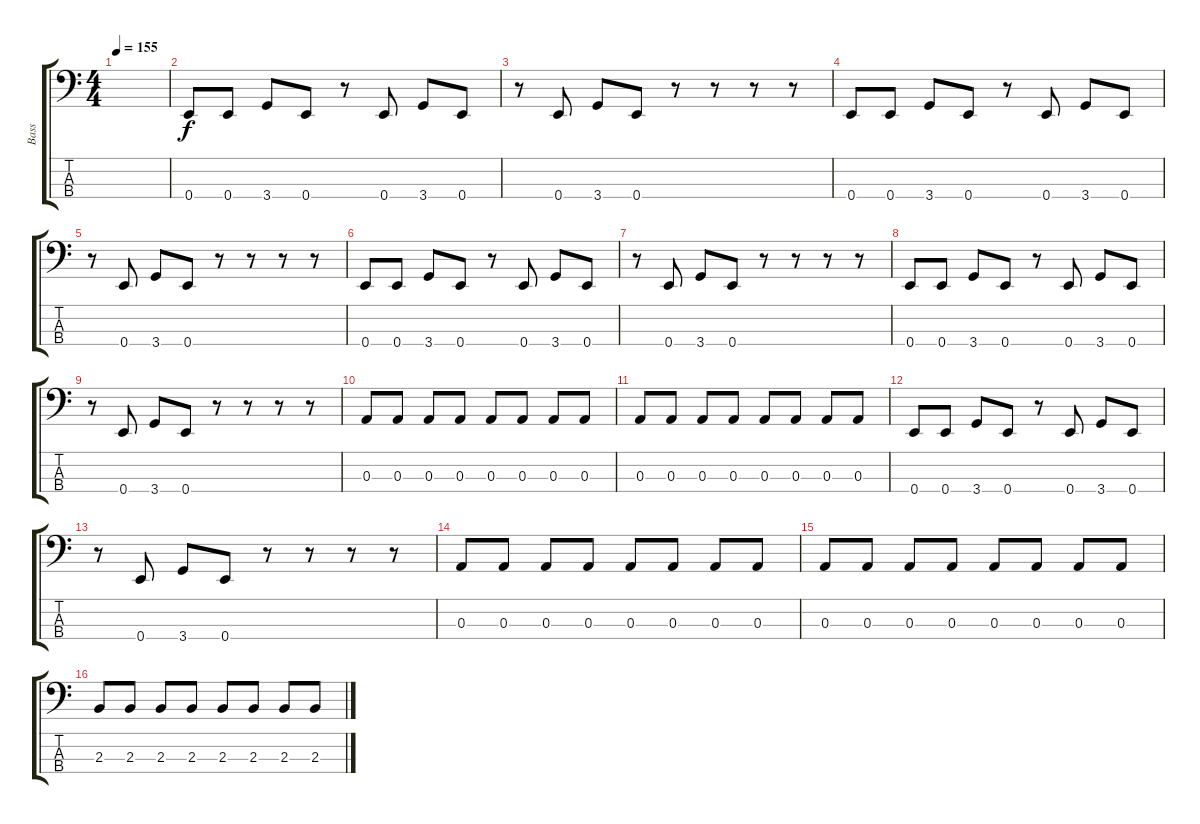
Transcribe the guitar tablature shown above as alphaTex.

\track ("Bass" "Bass") {instrument electricbassfinger}
\staff {score tabs}
\tuning (G2 D2 A1 E1) {hide}
\ts (4 4)
\tempo 155
\clef f4
\ks c
|
0.4.8 0.4.8 3.4.8 0.4.8 r.8 0.4.8 3.4.8 0.4.8 |
r.8 0.4.8 3.4.8 0.4.8 r.8 r.8 r.8 r.8 |
0.4.8 0.4.8 3.4.8 0.4.8 r.8 0.4.8 3.4.8 0.4.8 |
r.8 0.4.8 3.4.8 0.4.8 r.8 r.8 r.8 r.8 |
0.4.8 0.4.8 3.4.8 0.4.8 r.8 0.4.8 3.4.8 0.4.8 |
r.8 0.4.8 3.4.8 0.4.8 r.8 r.8 r.8 r.8 |
0.4.8 0.4.8 3.4.8 0.4.8 r.8 0.4.8 3.4.8 0.4.8 |
r.8 0.4.8 3.4.8 0.4.8 r.8 r.8 r.8 r.8 |
0.3.8 0.3.8 0.3.8 0.3.8 0.3.8 0.3.8 0.3.8 0.3.8 |
0.3.8 0.3.8 0.3.8 0.3.8 0.3.8 0.3.8 0.3.8 0.3.8 |
0.4.8 0.4.8 3.4.8 0.4.8 r.8 0.4.8 3.4.8 0.4.8 |
r.8 0.4.8 3.4.8 0.4.8 r.8 r.8 r.8 r.8 |
0.3.8 0.3.8 0.3.8 0.3.8 0.3.8 0.3.8 0.3.8 0.3.8 |
0.3.8 0.3.8 0.3.8 0.3.8 0.3.8 0.3.8 0.3.8 0.3.8 |
2.3.8 2.3.8 2.3.8 2.3.8 2.3.8 2.3.8 2.3.8 2.3.8
